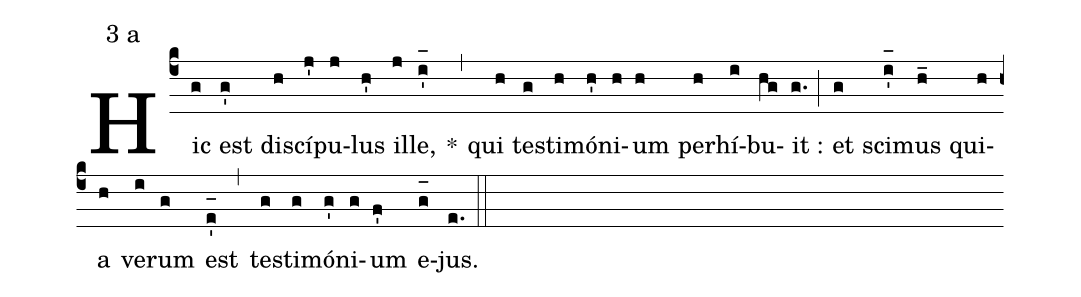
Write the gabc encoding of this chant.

mode:3 a;
%%
(c4) Hic(g) est(g') di(h)scí(j')pu(j)lus(h') il(j)le,(i'_[oh:h]) *(,) qui(h) te(g)sti(h)mó(h')ni(h)um(h) per(h)hí(i)bu(hg)it :(g.) (;) et(g) sci(i'_[oh:h])mus(h_) qui(h)a(h) ve(i)rum(g) est(e'_[oh:h]) (,) te(g)sti(g)mó(g')ni(g)um(f') e(g_[oh:h])jus.(e.) (::)
